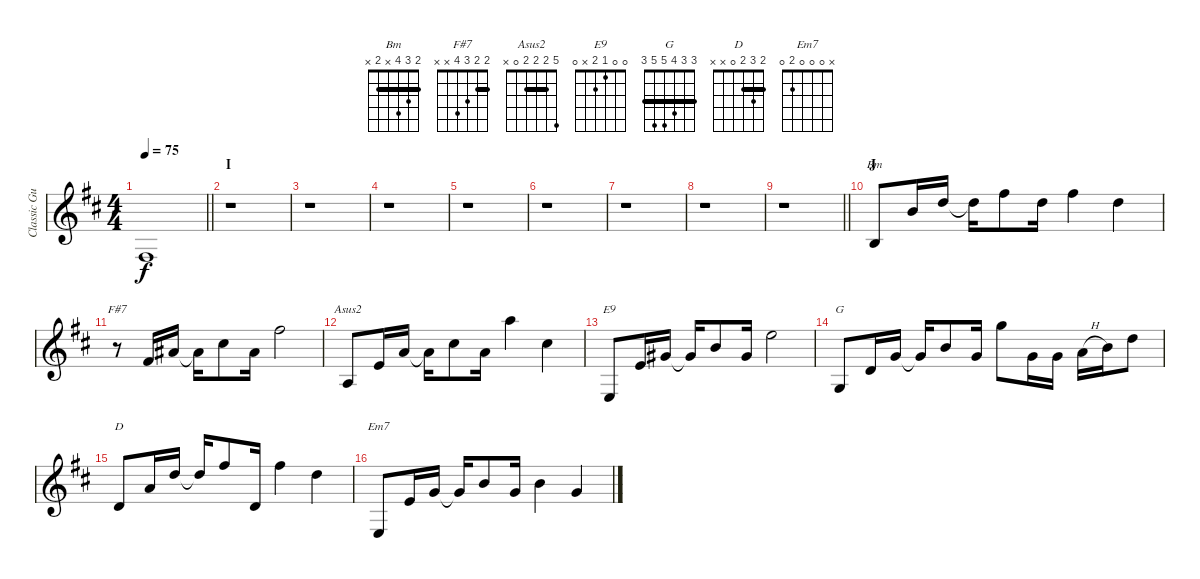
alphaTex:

\track ("Classic Guitar 2" "Classic Gu") {instrument acousticguitarnylon}
\staff {score}
\tuning (E4 B3 G3 D3 A2 E2) {hide}
\chord ("Bm" 2 3 4 x 2 x) {barre 2}
\chord ("F#7" 2 2 3 4 x x) {barre 2}
\chord ("Asus2" 5 2 2 2 0 x) {barre 2}
\chord ("E9" 0 0 1 2 x 0)
\chord ("G" 3 3 4 5 5 3) {barre 3}
\chord ("D" 2 3 2 0 x x) {barre 2}
\chord ("Em7" x 0 0 0 2 0)
\ts (4 4)
\tempo 75
\clef g2
\barLineRight lightlight
\ks d
2.6.1{dy f} |
\section ("" "I")
r.1 |
r.1 |
r.1 |
r.1 |
r.1 |
r.1 |
r.1 |
\barLineRight lightlight
r.1 |
\section ("" "J")
2.5.8{ch "Bm"} 4.3.16 3.2.16 3.2{t}.16 2.1.8 3.2.16 2.1.4 3.2.4 |
r.8{ch "F#7"} 4.4.16 3.3.16 3.3{t}.16 2.2.8 3.3.16 2.1.2 |
0.5.8{ch "Asus2"} 2.4.16 2.3.16 2.3{t}.16 2.2.8 2.3.16 5.1.4 2.2.4 |
0.6.8{ch "E9"} 2.4.16 1.3.16 1.3{t}.16 0.2.8 1.3.16 0.1.2 |
3.6.8{ch "G"} 0.4.16 5.4.16 5.4{t}.16 4.3.8 5.4.16 3.1.8 0.3.16 0.3.16 2.3{h}.16 4.3.16 3.2.8 |
0.4.8{ch "D"} 2.3.16 3.2.16 3.2{t}.16 2.1.8 0.4.16 2.1.4 3.2.4 |
0.6.8{ch "Em7"} 2.4.16 0.3.16 0.3{t}.16 0.2.8 0.3.16 0.2.4 0.3.4
